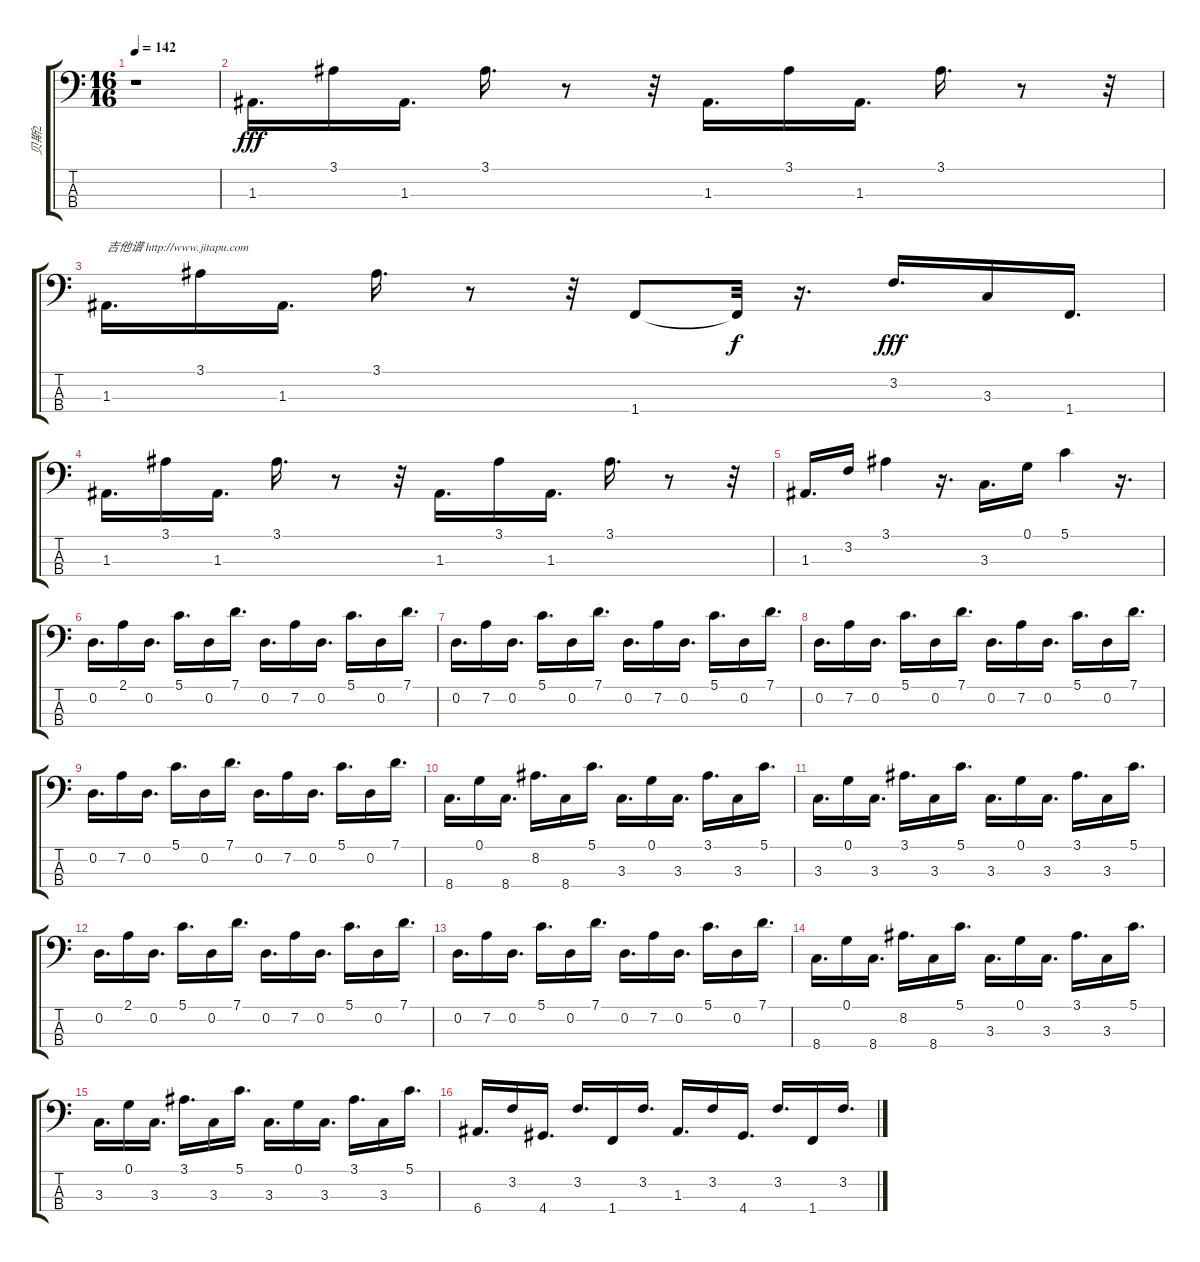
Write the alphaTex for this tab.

\track ("贝斯2" "贝斯2") {instrument slapbass2}
\staff {score tabs}
\tuning (G2 D2 A1 E1) {hide}
\ts (16 16)
\tempo 142
\clef f4
\ks c
r.1{dy fff instrument slapbass2} |
1.3.16{d} 3.1.16 1.3.16{d} 3.1.16{d} r.8 r.32 1.3.16{d} 3.1.16 1.3.16{d} 3.1.16{d} r.8 r.32 |
1.3.16{d txt "吉他谱 http://www.jitapu.com"} 3.1.16 1.3.16{d} 3.1.16{d} r.8 r.32 1.4.8 1.4{t}.32{dy f} r.16{d} 3.2.16{d dy fff} 3.3.16 1.4.16{d} |
1.3.16{d} 3.1.16 1.3.16{d} 3.1.16{d} r.8 r.32 1.3.16{d} 3.1.16 1.3.16{d} 3.1.16{d} r.8 r.32 |
1.3.16{d} 3.2.16 3.1.4 r.16{d} 3.3.16{d} 0.1.16 5.1.4 r.16{d} |
0.2.16{d} 2.1.16 0.2.16{d} 5.1.16{d} 0.2.16 7.1.16{d} 0.2.16{d} 7.2.16 0.2.16{d} 5.1.16{d} 0.2.16 7.1.16{d} |
0.2.16{d} 7.2.16 0.2.16{d} 5.1.16{d} 0.2.16 7.1.16{d} 0.2.16{d} 7.2.16 0.2.16{d} 5.1.16{d} 0.2.16 7.1.16{d} |
0.2.16{d} 7.2.16 0.2.16{d} 5.1.16{d} 0.2.16 7.1.16{d} 0.2.16{d} 7.2.16 0.2.16{d} 5.1.16{d} 0.2.16 7.1.16{d} |
0.2.16{d} 7.2.16 0.2.16{d} 5.1.16{d} 0.2.16 7.1.16{d} 0.2.16{d} 7.2.16 0.2.16{d} 5.1.16{d} 0.2.16 7.1.16{d} |
8.4.16{d} 0.1.16 8.4.16{d} 8.2.16{d} 8.4.16 5.1.16{d} 3.3.16{d} 0.1.16 3.3.16{d} 3.1.16{d} 3.3.16 5.1.16{d} |
3.3.16{d} 0.1.16 3.3.16{d} 3.1.16{d} 3.3.16 5.1.16{d} 3.3.16{d} 0.1.16 3.3.16{d} 3.1.16{d} 3.3.16 5.1.16{d} |
0.2.16{d} 2.1.16 0.2.16{d} 5.1.16{d} 0.2.16 7.1.16{d} 0.2.16{d} 7.2.16 0.2.16{d} 5.1.16{d} 0.2.16 7.1.16{d} |
0.2.16{d} 7.2.16 0.2.16{d} 5.1.16{d} 0.2.16 7.1.16{d} 0.2.16{d} 7.2.16 0.2.16{d} 5.1.16{d} 0.2.16 7.1.16{d} |
8.4.16{d} 0.1.16 8.4.16{d} 8.2.16{d} 8.4.16 5.1.16{d} 3.3.16{d} 0.1.16 3.3.16{d} 3.1.16{d} 3.3.16 5.1.16{d} |
3.3.16{d} 0.1.16 3.3.16{d} 3.1.16{d} 3.3.16 5.1.16{d} 3.3.16{d} 0.1.16 3.3.16{d} 3.1.16{d} 3.3.16 5.1.16{d} |
6.4.16{d} 3.2.16 4.4.16{d} 3.2.16{d} 1.4.16 3.2.16{d} 1.3.16{d} 3.2.16 4.4.16{d} 3.2.16{d} 1.4.16 3.2.16{d}
